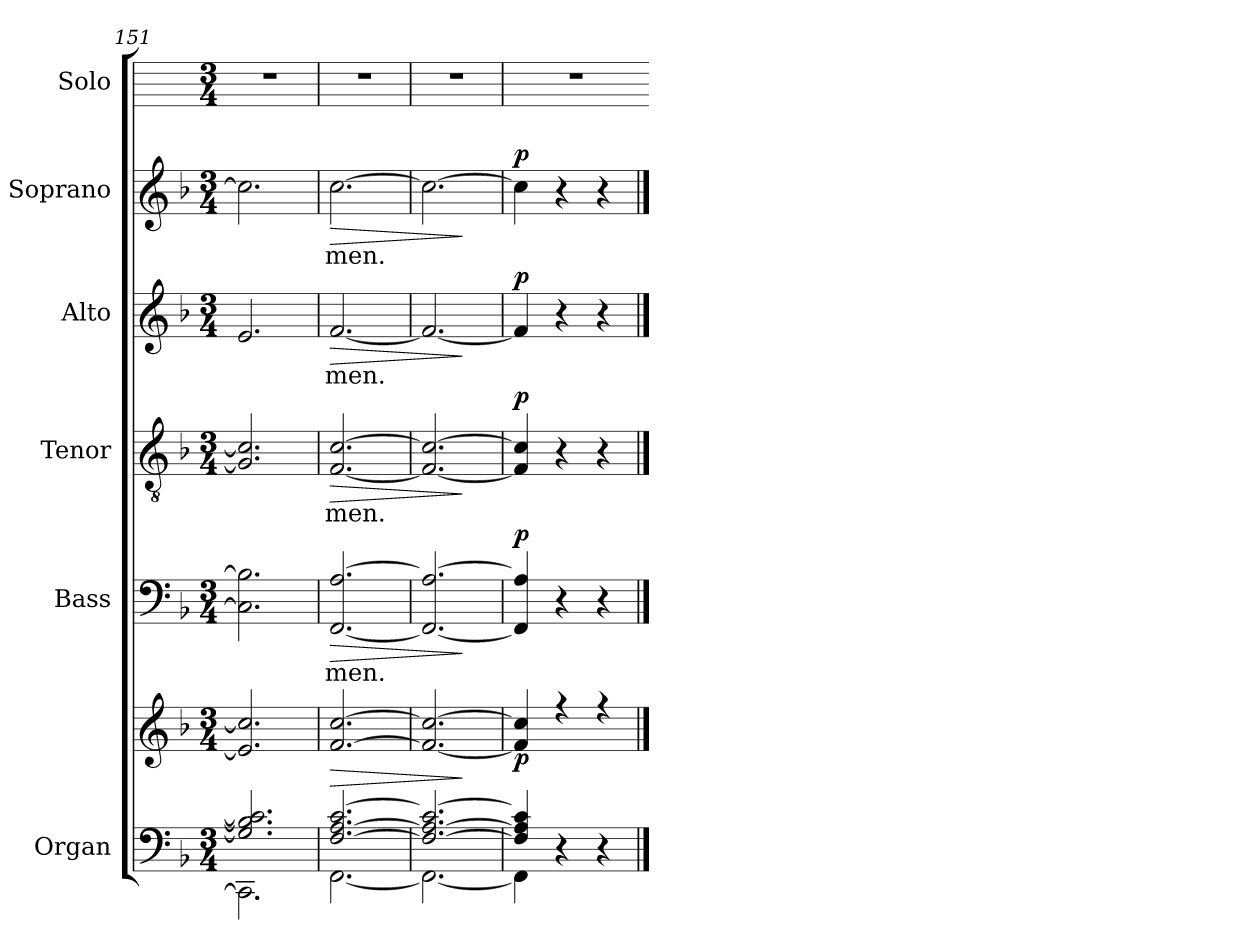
**kern	**kern	**dynam	**kern	**text	**dynam	**kern	**text	**dynam	**kern	**text	**dynam	**kern	**text	**dynam	**kern
*part6	*part6	*part6	*part5	*part5	*part5	*part4	*part4	*part4	*part3	*part3	*part3	*part2	*part2	*part2	*part1
*staff7	*staff6	*staff6/7	*staff5	*staff5	*staff5	*staff4	*staff4	*staff4	*staff3	*staff3	*staff3	*staff2	*staff2	*staff2	*staff1
*I"Organ	*	*	*I"Bass	*	*	*I"Tenor	*	*	*I"Alto	*	*	*I"Soprano	*	*	*I"Solo
*	*	*	*I'B	*	*	*I'T	*	*	*I'A	*	*	*I'S	*	*	*I'Solo
*clefF4	*clefG2	*	*clefF4	*	*	*clefGv2	*	*	*clefG2	*	*	*clefG2	*	*	*
*k[b-]	*k[b-]	*	*k[b-]	*	*	*k[b-]	*	*	*k[b-]	*	*	*k[b-]	*	*	*
*F:	*F:	*	*F:	*	*	*F:	*	*	*F:	*	*	*F:	*	*	*
*M3/4	*M3/4	*	*M3/4	*	*	*M3/4	*	*	*M3/4	*	*	*M3/4	*	*	*M3/4
=151	=151	=151	=151	=151	=151	=151	=151	=151	=151	=151	=151	=151	=151	=151	=151
*^	*^	*	*	*	*	*	*	*	*	*	*	*	*	*	*
!	!	!	!LO:N:vis=1	!	!	!	!	!	!	!	!	!	!	!	!	!	!
2.G/] 2.B-/] 2.c/]	2.CC\]	2.e] 2.cc]	2.ryy	.	2.C] 2.B-]	.	.	2.G] 2.c]	.	.	2.e	.	.	2.cc]	.	.	2.r
=152	=152	=152	=152	=152	=152	=152	=152	=152	=152	=152	=152	=152	=152	=152	=152	=152	=152
!	!	!	!LO:N:vis=1	!LO:HP:b	!	!LO:LY:b	!LO:HP:b	!	!LO:LY:b	!LO:HP:b	!	!LO:LY:b	!LO:HP:b	!	!LO:LY:b	!LO:HP:b	!
[2.F/ [2.A/ [2.c/	[2.FF\	[2.f [2.cc	2.ryy	>	[2.FF [2.A	men.	>	[2.F [2.c	men.	>	[2.f	men.	>	[2.cc	men.	>	2.r
=153	=153	=153	=153	=153	=153	=153	=153	=153	=153	=153	=153	=153	=153	=153	=153	=153	=153
!	!	!	!LO:N:vis=1	!	!	!	!	!	!	!	!	!	!	!	!	!	!
2.F/_ 2.A/_ 2.c/_	2.FF\_	2.f_ 2.cc_	2.ryy	.	2.FF_ 2.A_	.	.	2.F_ 2.c_	.	.	2.f_	.	.	2.cc_	.	.	2.r
*v	*v	*	*	*	*	*	*	*	*	*	*	*	*	*	*	*	*
*	*v	*v	*	*	*	*	*	*	*	*	*	*	*	*	*	*
.	.	]	.	.	]	.	.	]	.	.	]	.	.	]	.
=154	=154	=154	=154	=154	=154	=154	=154	=154	=154	=154	=154	=154	=154	=154	=154
*^	*^	*	*	*	*	*	*	*	*	*	*	*	*	*	*
!	!	!	!LO:N:vis=1	!LO:DY:b	!	!	!LO:DY:b	!	!	!LO:DY:b	!	!	!LO:DY:b	!	!	!LO:DY:b	!
4F/] 4A/] 4c/]	4FF\]	4f] 4cc]	2.ryy	p	4FF] 4A]	.	p	4F] 4c]	.	p	4f]	.	p	4cc]	.	p	2.r
2ryy	4r	4r	.	.	4r	.	.	4r	.	.	4r	.	.	4r	.	.	.
.	4r	4r	.	.	4r	.	.	4r	.	.	4r	.	.	4r	.	.	.
*v	*v	*	*	*	*	*	*	*	*	*	*	*	*	*	*	*	*
*	*v	*v	*	*	*	*	*	*	*	*	*	*	*	*	*	*
==	==	=	==	=	=	==	=	=	==	=	=	==	=	=	=
*-	*-	*-	*-	*-	*-	*-	*-	*-	*-	*-	*-	*-	*-	*-	*-
